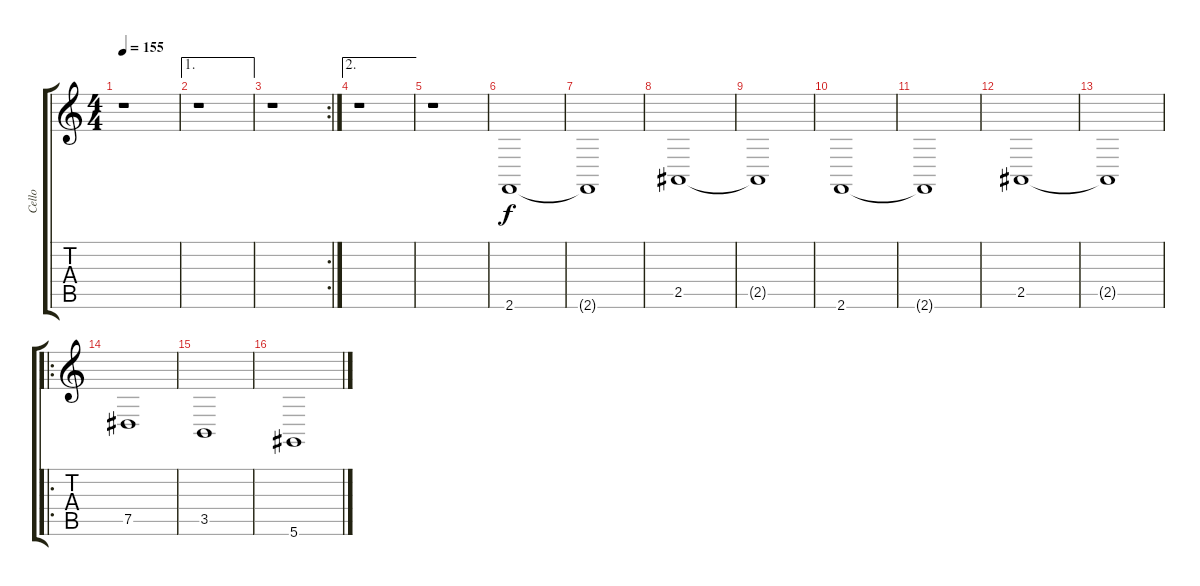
\track ("Cello" "Cello") {instrument cello}
\staff {score tabs}
\tuning (Eb4 Bb3 Gb3 Db3 Ab2 Eb2) {hide}
\ts (4 4)
\tempo 155
\clef g2
\ks c
r.1{dy f} |
\ae 1
r.1 |
\rc 2
r.1 |
\ae 2
r.1 |
r.1 |
2.6.1 |
2.6{t}.1 |
2.5.1 |
2.5{t}.1 |
2.6.1 |
2.6{t}.1 |
2.5.1 |
2.5{t}.1 |
\ro
7.5.1 |
3.5.1 |
5.6.1
